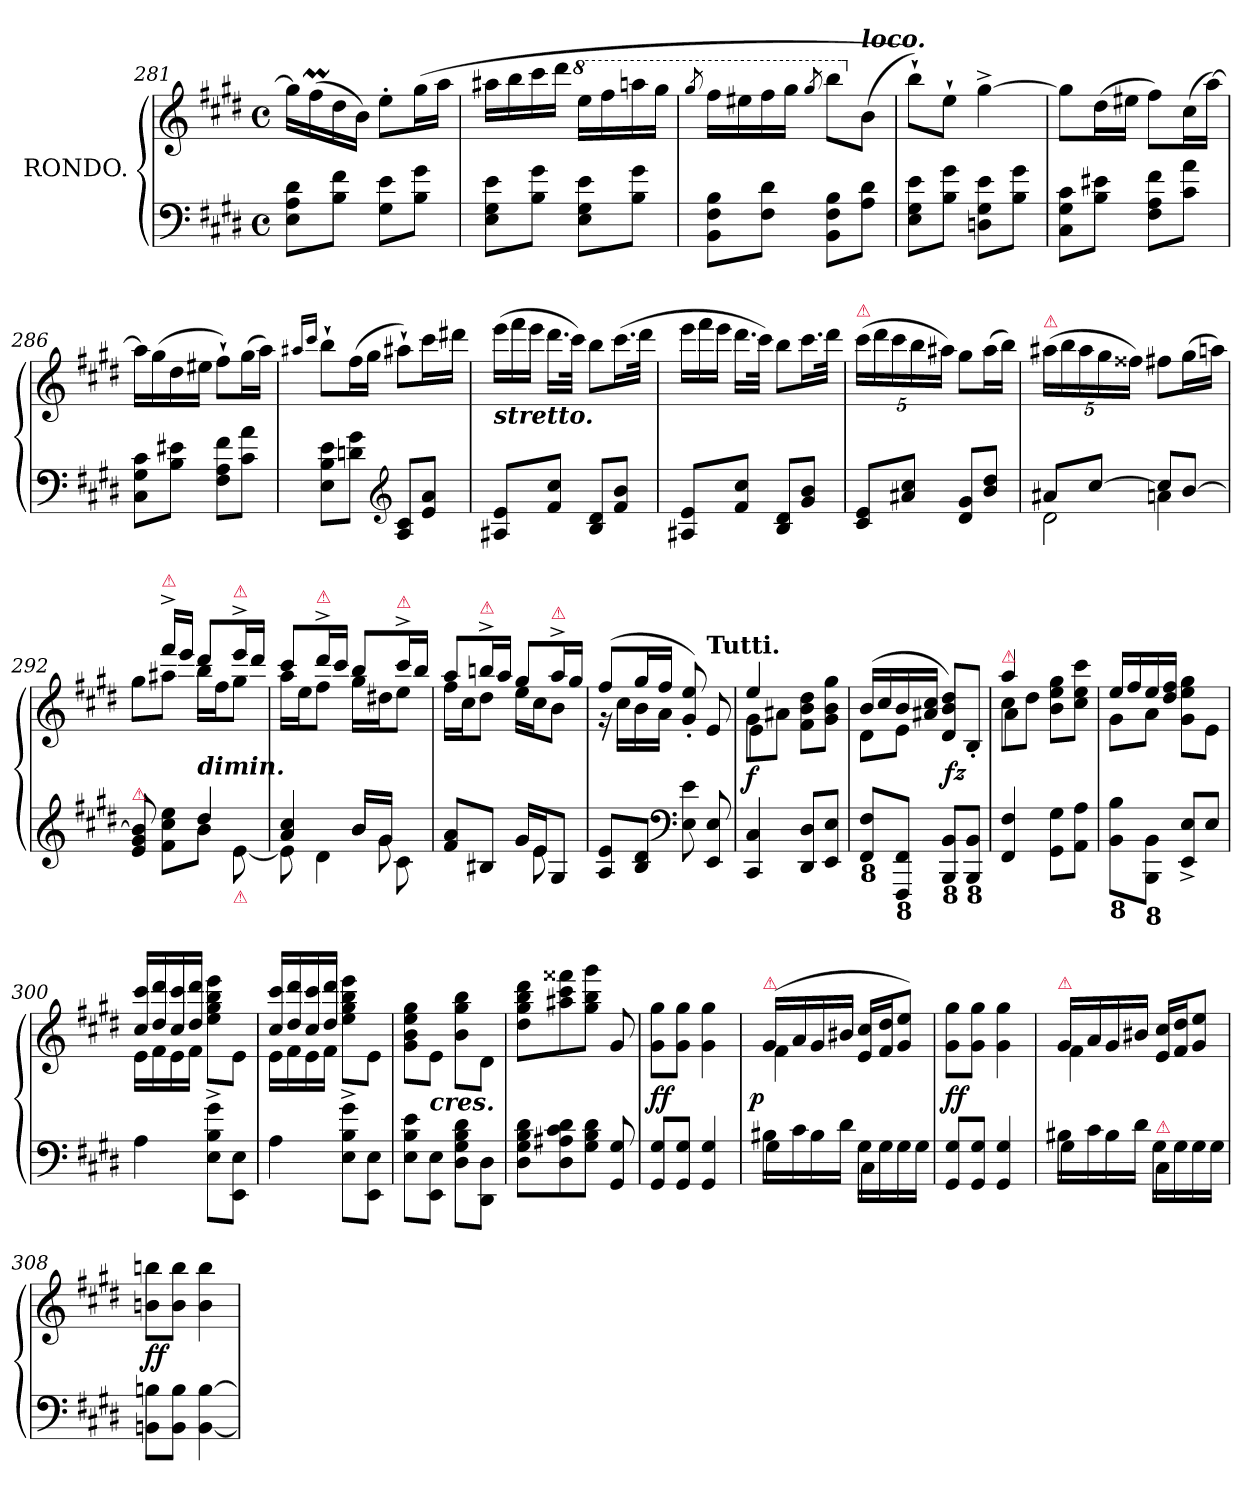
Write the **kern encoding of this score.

**kern	**kern	**dynam
*part1	*part1	*part1
*staff2	*staff1	*staff1/2
*I"RONDO.	*	*
*clefF4	*clefG2	*
*k[f#c#g#d#]	*k[f#c#g#d#]	*
*M2/4	*M2/4	*
*met(c)	*met(c)	*
=281	=281	=281
8E 8A 8d#L	16gg#LL]	.
.	(>16ff#M	.
8B 8f#J	16dd#	.
.	16bJJ)	.
8G# 8eL	8ee'L	.
8B 8g#J	(>16gg#L	.
.	16aaJJ	.
=282	=282	=282
8E 8G# 8eL	16aa#XLL	.
.	16bb	.
8B 8g#J	16ccc#	.
.	16ddd#JJ	.
*	*8va	*
8E 8G# 8eL	16eeeLL	.
.	16fff#	.
8B 8g#J	16aaan	.
.	16ggg#JJ	.
=283	=283	=283
.	8qggg#/	.
8BB 8F# 8BL	16fff#LL	.
.	16eee#X	.
8F# 8d#J	16fff#	.
.	16ggg#JJ	.
.	8qggg#/	.
8BB 8F# 8BL	8bbbL	.
*	*X8va	*
!	!LO:TX:a:Bi:t=loco.	!
8A 8d#J	(>8bJ	.
=284	=284	=284
8E 8G# 8eL	8bb`L))	.
8B 8g#J	8ee`J	.
8Dn 8G# 8eL	[4gg#^	.
8B 8g#J	.	.
=285	=285	=285
8C# 8G# 8c#L	8gg#L]	.
8B 8e#XJ	(>16dd#L	.
.	16ee#XJJ	.
8F# 8A 8f#L	8ff#L)	.
8c# 8aJ	(>16cc#L	.
.	[16aaJJ)	.
=286	=286	=286
8C# 8G# 8c#L	16aaLL]	.
.	(>16gg#	.
8B 8e#XJ	16dd#	.
.	16ee#XJJ	.
8F# 8A 8f#L	8ff#`L)	.
8c# 8aJ	(>16gg#L	.
.	16aaJJ)	.
=287	=287	=287
.	16qqaa#X/LL	.
.	16qqccc#/JJ	.
8E 8B 8eL	8bb`L	.
8dn 8g#J	(>16ff#L	.
.	16gg#JJ	.
*clefG2	*	*
8A 8c#L	8aa#X`L)	.
8e 8aJ	16ccc#L	.
.	16ddd#XJJ	.
=288	=288	=288
*	*Xtuplet	*
!	!LO:TX:b:Bi:t=stretto.	!
8A#X 8eL	(>24eeeLL	.
.	24fff#	.
.	24eeeJJ	.
8f# 8cc#J	16.ddd#LL	.
.	32ccc#JJk)	.
8B 8d#L	8bbL	.
8f# 8bJ	(16.ccc#L	.
.	32ddd#JJk	.
=289	=289	=289
8A#X 8eL	24eeeLL	.
.	24fff#	.
.	24eeeJJ	.
8f# 8cc#J	16.ddd#LL	.
.	32ccc#JJk)	.
8B 8d#L	8bbL	.
8g# 8bJ	16.ccc#L	.
.	32ddd#JJk	.
=290	=290	=290
*	*tuplet	*
!	!LO:TX:a:color=crimson:t=⚠	!
8c# 8eL	(>20ccc#LL	.
.	20ddd#	.
.	20ccc#	.
8a#X 8cc#J	.	.
.	20bb	.
.	20aa#XJJ)	.
8d# 8g#L	8gg#L	.
8b 8dd#J	(>16aa#L	.
.	16bbJJ)	.
=291	=291	=291
*^	*	*
*	*^	*	*
!	!	!	!LO:TX:a:color=crimson:t=⚠	!
8a#XL	4ryy	2d#\	(>20aa#XLL	.
.	.	.	20bb	.
.	.	.	20aa#	.
[8cc#J	.	.	.	.
.	.	.	20gg#	.
.	.	.	20ff##XJJ)	.
8cc#L]	4an	.	8ff#XL	.
[8bJ	.	.	(>16gg#L	.
.	.	.	16aanJJ)	.
*	*v	*v	*	*
=292	=292	=292	=292
*	*	*^	*
!LO:TX:a:color=crimson:t=⚠	!	!	!	!
4ryy	8e/ 8g#/ 8b]/	8ryy	8gg#L	.
!	!	!LO:TX:a:color=crimson:t=⚠	!	!
.	8f# 8cc# 8eeL	16fff#^LL	8aa#XJ	.
.	.	16eeeJJ	.	.
!	!	!LO:TX:c:Bi:t=dimin.	!	!
4dd#	8bJ	8ddd#L	16bbLL	.
.	.	.	16ff#J	.
!	!	!LO:TX:a:color=crimson:t=⚠	!	!
!	!LO:TX:b:color=crimson:t=⚠	!	!	!
.	[8e	16eee^L	8gg#J	.
.	.	16ddd#JJ	.	.
=293	=293	=293	=293	=293
*^	*^	*	*	*
4a/ 4cc#/	4ryy	4ryy	8e]	8ccc#L	16aaLL	.
.	.	.	.	.	16eeJ	.
!	!	!	!	!LO:TX:a:color=crimson:t=⚠	!	!
.	.	.	4d#	16ddd#^L	8ff#J	.
.	.	.	.	16ccc#JJ	.	.
16bLL	16ryy	4b	.	8bbL	16gg#LL	.
16g#JJ	8g#	.	.	.	16dd#XJ	.
!	!	!	!	!LO:TX:a:color=crimson:t=⚠	!	!
8ryy	.	.	8c#	16ccc#^L	8eeJ	.
.	16ryy	.	.	16bbJJ	.	.
*	*v	*v	*v	*	*	*
=294	=294	=294	=294	=294
8f# 8aL	4ryy	8aaL	16ff#LL	.
.	.	.	16cc#J	.
!	!	!LO:TX:a:color=crimson:t=⚠	!	!
8B#XJ	.	16bbn^L	8dd#J	.
.	.	16aaJJ	.	.
16g#LL	16ryy	8gg#L	16eeLL	.
16eJ	8e	.	16cc#J	.
!	!	!LO:TX:a:color=crimson:t=⚠	!	!
8G#J	.	16aa^L	8bJ	.
.	16ryy	16gg#JJ	.	.
*v	*v	*	*	*
=295	=295	=295	=295
8A 8eL	(>8ff#L	16rg	.
.	.	16cc#LL	.
8B 8d#J	16gg#L	16b	.
.	16ff#JJ	16aJJ	.
*clefF4	*	*	*
8E 8e	8g#'/ 8ee'/)	4ryy	.
!	!LO:TX:a:B:t=Tutti.	!	!
8EE! 8E!	8e!	.	.
=296	=296	=296	=296
*	*	*^	*
4CC#! 4C#!	4ee!	8g#!L	4e!\	f
.	.	8a#X!J	.	.
8DD#! 8D#!L	8f#! 8b! 8dd#!L	4ryy	4ryy	.
8EE! 8E!J	8g#! 8b! 8gg#!J	.	.	.
*	*	*v	*v	*
=297	=297	=297	=297
!LO:TX:b:B:t=8	!	!	!
8FF#! 8F#!L	(>16b!LL	8d#!\L	.
.	16cc#!	.	.
!LO:TX:b:B:t=8	!	!	!
8FFF#! 8FF#!J	16b!	8e!J	.
.	16a#X! 16cc#!JJ	.	.
!LO:TX:b:B:t=8	!	!	!
8BBB! 8BB!L	8d#! 8b! 8dd#!L)	4ryy	.
!LO:TX:b:B:t=8	!	!	!
!	!	!	!LO:DY:rj
8BBB! 8BB!J	8B'!J	.	fz
=298	=298	=298	=298
*	*	*^	*
!	!LO:TX:a:color=crimson:t=⚠	!	!	!
4FF#! 4F#!	4aa!	8cc#!\L	4a!\	.
.	.	8dd#!J	.	.
8GG#!\ 8G#!\L	4ryy	8b!\ 8ee!\ 8gg#!\L	4ryy	.
8AA! 8A!J	.	8cc#! 8ee! 8ccc#!J	.	.
*	*	*v	*v	*
=299	=299	=299	=299
!LO:TX:b:B:t=8	!	!	!
8BB!\ 8B!\L	16ee!LL	8g#!\L	.
.	16ff#!	.	.
!LO:TX:b:B:t=8	!	!	!
8BBB! 8BB!J	16ee!	8a!J	.
.	16dd#! 16ff#!JJ	.	.
8EE!^> 8E!^>L	8g#! 8ee! 8gg#!L	4ryy	.
8E!J	8e!J	.	.
=300	=300	=300	=300
4A!	16cc#! 16ccc#!LL	16e!\LL	.
.	16dd#! 16ddd#!	16f#!	.
.	16cc#! 16ccc#!	16e!	.
.	16dd#! 16ddd#!JJ	16f#!JJ	.
8E!^\ 8B!^\ 8g#!^\L	8ee! 8gg#! 8bb! 8eee!L	4ryy	.
8EE! 8E!J	8e!J	.	.
=301	=301	=301	=301
4A!	16cc#! 16ccc#!LL	16e!\LL	.
.	16dd#! 16ddd#!	16f#!	.
.	16cc#! 16ccc#!	16e!	.
.	16dd#! 16ddd#!JJ	16f#!JJ	.
8E!^\ 8B!^\ 8g#!^\L	8ee! 8gg#! 8bb! 8eee!L	4ryy	.
8EE! 8E!J	8e!J	.	.
*	*v	*v	*
=302	=302	=302
8E!\ 8B!\ 8e!\L	8g#! 8b! 8ee! 8gg#!L	.
!	!LO:TX:c:Bi:t=cres.	!
8EE! 8E!J	8e!J	.
8D#!\ 8G#!\ 8B!\ 8d#!\L	8b! 8gg#! 8bb!L	.
8DD#! 8D#!J	8d#!J	.
=303	=303	=303
8D#!\ 8G#!\ 8B!\ 8d#!\L	8dd#!\ 8gg#!\ 8bb!\ 8ddd#!\L	.
8D#! 8A#X! 8c#! 8d#!	8aa#X! 8ccc#! 8fff##X!	.
8G#! 8B! 8d#!J	8gg#! 8bb! 8ggg#!J	.
8GG#! 8G#!	8g#!	.
=304	=304	=304
8GG#! 8G#!L	8g#!\ 8gg#!\L	ff
8GG#! 8G#!J	8g#! 8gg#!J	.
4GG#! 4G#!	4g#! 4gg#!	.
=305	=305	=305
*^	*^	*
!	!	!LO:TX:a:color=crimson:t=⚠	!	!
!	!	!	!	!LO:DY:rj
16B#X!\LL	4G#!	(>16g#!LL	4f#!	p
16c#!\	.	16a!	.	.
16B#!\	.	16g#!	.	.
16d#!\JJ	.	16b#X!JJ	.	.
16G#!\LL	4C#!\	16e! 16cc#!LL	4ryy	.
16G#!	.	16f#! 16dd#!J	.	.
16G#!	.	8g#! 8ee!J)	.	.
16G#!JJ	.	.	.	.
*v	*v	*	*	*
*	*v	*v	*
=306	=306	=306
8GG#! 8G#!L	8g#!\ 8gg#!\L	ff
8GG#! 8G#!J	8g#! 8gg#!J	.
4GG#! 4G#!	4g#! 4gg#!	.
=307	=307	=307
*^	*^	*
!	!	!LO:TX:a:color=crimson:t=⚠	!	!
16B#X!\LL	4G#!	16g#!LL	4f#!	.
16c#!\	.	16a!	.	.
16B#!\	.	16g#!	.	.
16d#!\JJ	.	16b#X!JJ	.	.
!LO:TX:a:color=crimson:t=⚠	!	!	!	!
4C#!\	16G#!\LL	16e! 16cc#!LL	4ryy	.
.	16G#!	16f#! 16dd#!J	.	.
.	16G#!	8g#! 8ee!J	.	.
.	16G#!JJ	.	.	.
*v	*v	*	*	*
*	*v	*v	*
=308	=308	=308
8BBn!\ 8Bn!\L	8bn!\ 8bbn!\L	ff
8BB! 8B!J	8b! 8bb!J	.
[4BB! [4B!	4b! 4bb!	.
=	=	=
*-	*-	*-
